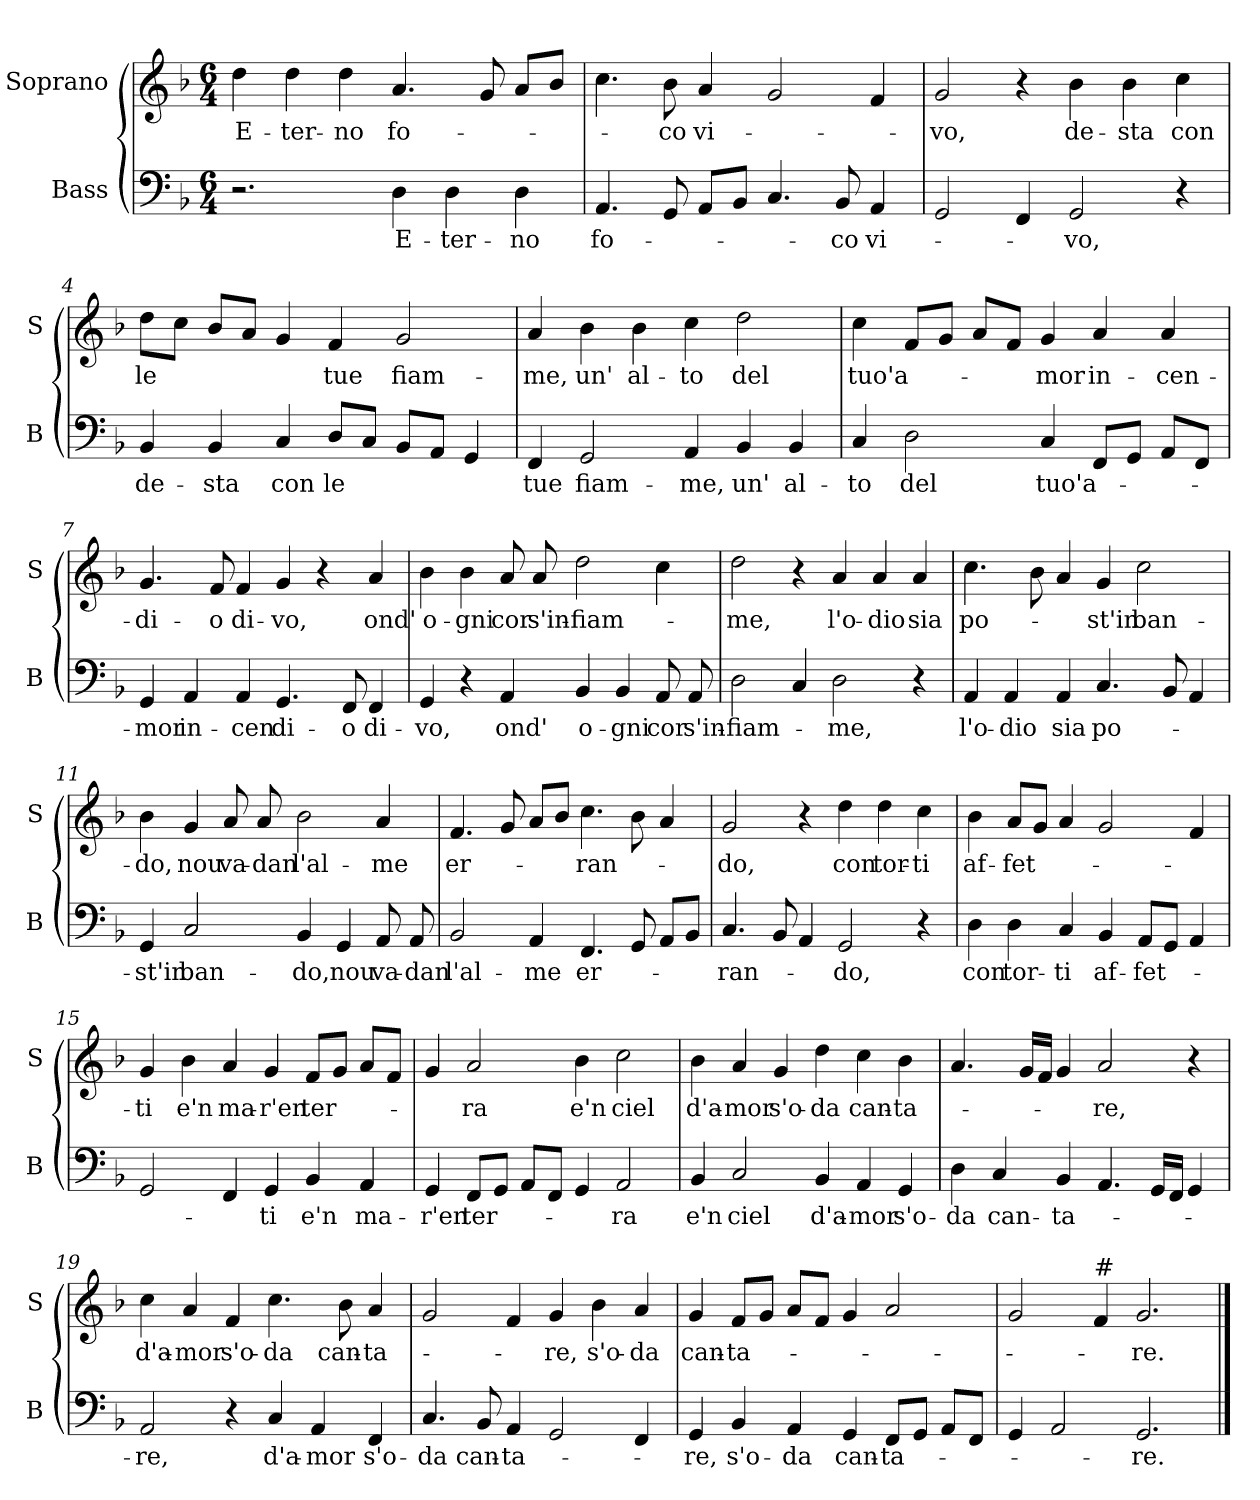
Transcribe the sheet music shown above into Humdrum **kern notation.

**kern	**text	**kern	**text
*part2	*part2	*part1	*part1
*staff2	*staff2	*staff1	*staff1
*I"Bass	*	*I"Soprano	*
*I'B	*	*I'S	*
*clefF4	*	*clefG2	*
*k[b-]	*	*k[b-]	*
*F:	*	*F:	*
*M6/4	*	*M6/4	*
=1	=1	=1	=1
!	!	!	!LO:LY:b
2.r	.	4dd\	E-
!	!	!	!LO:LY:b
.	.	4dd\	-ter-
!	!	!	!LO:LY:b
.	.	4dd\	-no
!	!LO:LY:b	!	!LO:LY:b
4D\	E-	4.a/	fo-
!	!LO:LY:b	!	!
4D\	-ter-	.	.
.	.	8g/	.
!	!LO:LY:b	!	!
4D\	-no	8a/L	.
.	.	8b-/J	.
=2	=2	=2	=2
!	!LO:LY:b	!	!
4.AA/	fo-	4.cc\	.
!	!	!	!LO:LY:b
8GG/	.	8b-\	-co
!	!	!	!LO:LY:b
8AA/L	.	4a/	vi-
8BB-/J	.	.	.
4.C/	.	2g/	.
!	!LO:LY:b	!	!
8BB-/	-co	.	.
!	!LO:LY:b	!	!
4AA/	vi-	4f/	.
=3	=3	=3	=3
!	!	!	!LO:LY:b
2GG/	.	2g/	-vo,
4FF/	.	4r	.
!	!LO:LY:b	!	!LO:LY:b
2GG/	-vo,	4b-\	de-
!	!	!	!LO:LY:b
.	.	4b-\	-sta
!	!	!	!LO:LY:b
4r	.	4cc\	con
!!LO:LB:g=z
=4	=4	=4	=4
!	!LO:LY:b	!	!LO:LY:b
4BB-/	de-	8dd\L	le
.	.	8cc\J	.
!	!LO:LY:b	!	!
4BB-/	-sta	8b-/L	.
.	.	8a/J	.
!	!LO:LY:b	!	!
4C/	con	4g/	.
!	!LO:LY:b	!	!LO:LY:b
8D/L	le	4f/	tue
8C/J	.	.	.
!	!	!	!LO:LY:b
8BB-/L	.	2g/	fiam-
8AA/J	.	.	.
4GG/	.	.	.
=5	=5	=5	=5
!	!LO:LY:b	!	!LO:LY:b
4FF/	tue	4a/	-me,
!	!LO:LY:b	!	!LO:LY:b
2GG/	fiam-	4b-\	un'
!	!	!	!LO:LY:b
.	.	4b-\	al-
!	!LO:LY:b	!	!LO:LY:b
4AA/	-me,	4cc\	-to
!	!LO:LY:b	!	!LO:LY:b
4BB-/	un'	2dd\	del
!	!LO:LY:b	!	!
4BB-/	al-	.	.
=6	=6	=6	=6
!	!LO:LY:b	!	!LO:LY:b
4C/	-to	4cc\	tuo'a-
!	!LO:LY:b	!	!
2D\	del	8f/L	.
.	.	8g/J	.
.	.	8a/L	.
.	.	8f/J	.
!	!LO:LY:b	!	!LO:LY:b
4C/	tuo'a-	4g/	-mor
!	!	!	!LO:LY:b
8FF/L	.	4a/	in-
8GG/J	.	.	.
!	!	!	!LO:LY:b
8AA/L	.	4a/	-cen-
8FF/J	.	.	.
!!LO:LB:g=z
=7	=7	=7	=7
!	!LO:LY:b	!	!LO:LY:b
4GG/	-mor	4.g/	-di-
!	!LO:LY:b	!	!
4AA/	in-	.	.
!	!	!	!LO:LY:b
.	.	8f/	-o
!	!LO:LY:b	!	!LO:LY:b
4AA/	-cen	4f/	di-
!	!LO:LY:b	!	!LO:LY:b
4.GG/	di-	4g/	-vo,
.	.	4r	.
!	!LO:LY:b	!	!
8FF/	-o	.	.
!	!LO:LY:b	!	!LO:LY:b
4FF/	di-	4a/	ond'
=8	=8	=8	=8
!	!LO:LY:b	!	!LO:LY:b
4GG/	-vo,	4b-\	o-
!	!	!	!LO:LY:b
4r	.	4b-\	-gni
!	!LO:LY:b	!	!LO:LY:b
4AA/	ond'	8a/	cor
!	!	!	!LO:LY:b
.	.	8a/	s'in-
!	!LO:LY:b	!	!LO:LY:b
4BB-/	o-	2dd\	-fiam-
!	!LO:LY:b	!	!
4BB-/	-gni	.	.
!	!LO:LY:b	!	!
8AA/	cor	4cc\	.
!	!LO:LY:b	!	!
8AA/	s'in-	.	.
=9	=9	=9	=9
!	!LO:LY:b	!	!LO:LY:b
2D\	-fiam-	2dd\	-me,
4C/	.	4r	.
!	!LO:LY:b	!	!LO:LY:b
2D\	-me,	4a/	l'o-
!	!	!	!LO:LY:b
.	.	4a/	-dio
!	!	!	!LO:LY:b
4r	.	4a/	sia
!!LO:LB:g=z
=10	=10	=10	=10
!	!LO:LY:b	!	!LO:LY:b
4AA/	l'o-	4.cc\	po-
!	!LO:LY:b	!	!
4AA/	-dio	.	.
.	.	8b-\	.
!	!LO:LY:b	!	!
4AA/	sia	4a/	.
!	!LO:LY:b	!	!LO:LY:b
4.C/	po-	4g/	-st'in
!	!	!	!LO:LY:b
.	.	2cc\	ban-
8BB-/	.	.	.
4AA/	.	.	.
=11	=11	=11	=11
!	!LO:LY:b	!	!LO:LY:b
4GG/	-st'in	4b-\	-do,
!	!LO:LY:b	!	!LO:LY:b
2C/	ban-	4g/	nou
!	!	!	!LO:LY:b
.	.	8a/	va-
!	!	!	!LO:LY:b
.	.	8a/	-dan
!	!LO:LY:b	!	!LO:LY:b
4BB-/	-do,	2b-\	l'al-
!	!LO:LY:b	!	!
4GG/	nou	.	.
!	!LO:LY:b	!	!LO:LY:b
8AA/	va-	4a/	-me
!	!LO:LY:b	!	!
8AA/	-dan	.	.
=12	=12	=12	=12
!	!LO:LY:b	!	!LO:LY:b
2BB-/	l'al-	4.f/	er-
.	.	8g/	.
!	!LO:LY:b	!	!
4AA/	-me	8a/L	.
.	.	8b-/J	.
!	!LO:LY:b	!	!LO:LY:b
4.FF/	er-	4.cc\	-ran-
8GG/	.	8b-\	.
8AA/L	.	4a/	.
8BB-/J	.	.	.
!!LO:LB:g=z
=13	=13	=13	=13
!	!LO:LY:b	!	!LO:LY:b
4.C/	-ran-	2g/	-do,
8BB-/	.	.	.
4AA/	.	4r	.
!	!LO:LY:b	!	!LO:LY:b
2GG/	-do,	4dd\	con
!	!	!	!LO:LY:b
.	.	4dd\	tor-
!	!	!	!LO:LY:b
4r	.	4cc\	-ti
=14	=14	=14	=14
!	!LO:LY:b	!	!LO:LY:b
4D\	con	4b-\	af-
!	!LO:LY:b	!	!LO:LY:b
4D\	tor-	8a/L	-fet-
.	.	8g/J	.
!	!LO:LY:b	!	!
4C/	-ti	4a/	.
!	!LO:LY:b	!	!
4BB-/	af-	2g/	.
!	!LO:LY:b	!	!
8AA/L	-fet-	.	.
8GG/J	.	.	.
4AA/	.	4f/	.
=15	=15	=15	=15
!	!	!	!LO:LY:b
2GG/	.	4g/	-ti
!	!	!	!LO:LY:b
.	.	4b-\	e'n
!	!	!	!LO:LY:b
4FF/	.	4a/	ma-
!	!LO:LY:b	!	!LO:LY:b
4GG/	-ti	4g/	-r'en
!	!LO:LY:b	!	!LO:LY:b
4BB-/	e'n	8f/L	ter-
.	.	8g/J	.
!	!LO:LY:b	!	!
4AA/	ma-	8a/L	.
.	.	8f/J	.
!!LO:PB:g=z
=16	=16	=16	=16
!	!LO:LY:b	!	!
4GG/	-r'en	4g/	.
!	!LO:LY:b	!	!LO:LY:b
8FF/L	ter-	2a/	-ra
8GG/J	.	.	.
8AA/L	.	.	.
8FF/J	.	.	.
!	!	!	!LO:LY:b
4GG/	.	4b-\	e'n
!	!LO:LY:b	!	!LO:LY:b
2AA/	-ra	2cc\	ciel
=17	=17	=17	=17
!	!LO:LY:b	!	!LO:LY:b
4BB-/	e'n	4b-\	d'a-
!	!LO:LY:b	!	!LO:LY:b
2C/	ciel	4a/	-mor
!	!	!	!LO:LY:b
.	.	4g/	s'o-
!	!LO:LY:b	!	!LO:LY:b
4BB-/	d'a-	4dd\	-da
!	!LO:LY:b	!	!LO:LY:b
4AA/	-mor	4cc\	can-
!	!LO:LY:b	!	!LO:LY:b
4GG/	s'o-	4b-\	-ta-
=18	=18	=18	=18
!	!LO:LY:b	!	!
4D\	-da	4.a/	.
!	!LO:LY:b	!	!
4C/	can-	.	.
.	.	16g/LL	.
.	.	16f/JJ	.
!	!LO:LY:b	!	!
4BB-/	-ta-	4g/	.
!	!	!	!LO:LY:b
4.AA/	.	2a/	-re,
16GG/LL	.	.	.
16FF/JJ	.	.	.
4GG/	.	4r	.
!!LO:LB:g=z
=19	=19	=19	=19
!	!LO:LY:b	!	!LO:LY:b
2AA/	-re,	4cc\	d'a-
!	!	!	!LO:LY:b
.	.	4a/	-mor
!	!	!	!LO:LY:b
4r	.	4f/	s'o-
!	!LO:LY:b	!	!LO:LY:b
4C/	d'a-	4.cc\	-da
!	!LO:LY:b	!	!
4AA/	-mor	.	.
!	!	!	!LO:LY:b
.	.	8b-\	can-
!	!LO:LY:b	!	!LO:LY:b
4FF/	s'o-	4a/	-ta-
=20	=20	=20	=20
!	!LO:LY:b	!	!
4.C/	-da	2g/	.
!	!LO:LY:b	!	!
8BB-/	can-	.	.
!	!LO:LY:b	!	!
4AA/	-ta-	4f/	.
!	!	!	!LO:LY:b
2GG/	.	4g/	-re,
!	!	!	!LO:LY:b
.	.	4b-\	s'o-
!	!	!	!LO:LY:b
4FF/	.	4a/	-da
=21	=21	=21	=21
!	!LO:LY:b	!	!LO:LY:b
4GG/	-re,	4g/	can-
!	!LO:LY:b	!	!LO:LY:b
4BB-/	s'o-	8f/L	-ta-
.	.	8g/J	.
!	!LO:LY:b	!	!
4AA/	-da	8a/L	.
.	.	8f/J	.
!	!LO:LY:b	!	!
4GG/	can-	4g/	.
!	!LO:LY:b	!	!
8FF/L	-ta-	2a/	.
8GG/J	.	.	.
8AA/L	.	.	.
8FF/J	.	.	.
=22	=22	=22	=22
4GG/	.	2g/	.
2AA/	.	.	.
!	!	!LO:TX:a:t=#	!
.	.	4f/	.
!	!LO:LY:b	!	!LO:LY:b
2.GG/	-re.	2.g/	-re.
==	==	==	==
*-	*-	*-	*-
